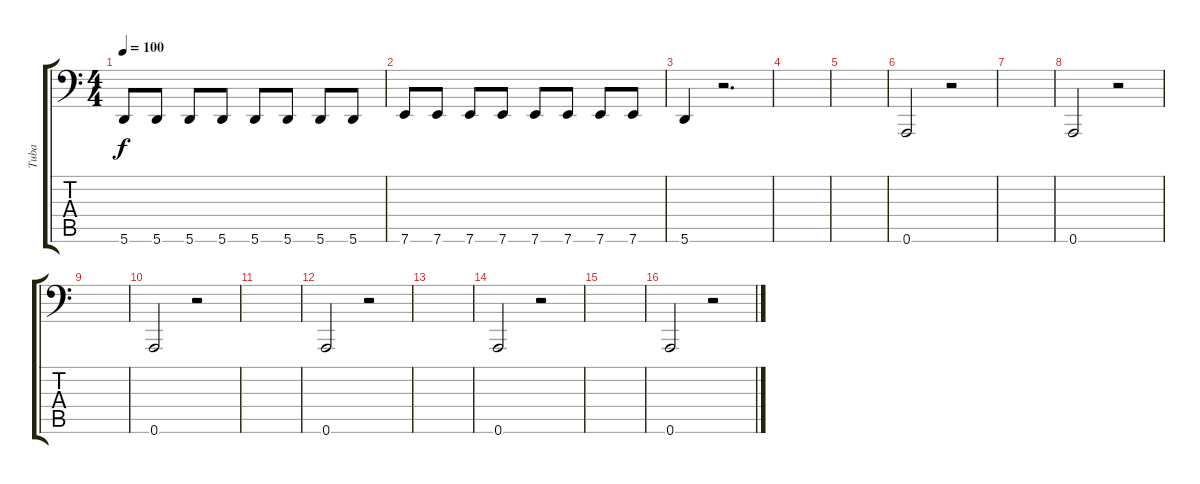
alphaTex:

\track ("Tuba" "Tuba") {instrument tuba}
\staff {score tabs}
\tuning (E4 B3 G3 D3 A2 A1) {hide}
\ts (4 4)
\tempo 100
\clef f4
\ks c
5.6.8{dy f} 5.6.8 5.6.8 5.6.8 5.6.8 5.6.8 5.6.8 5.6.8 |
7.6.8 7.6.8 7.6.8 7.6.8 7.6.8 7.6.8 7.6.8 7.6.8 |
5.6.4 r.2{d} |
|
|
0.6.2 r.2 |
|
0.6.2 r.2 |
|
0.6.2 r.2 |
|
0.6.2 r.2 |
|
0.6.2 r.2 |
|
0.6.2 r.2
